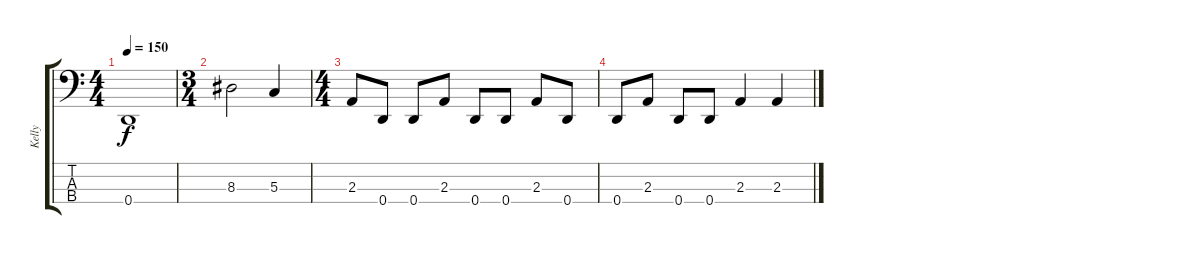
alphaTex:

\track ("Kelly" "Kelly") {instrument electricbasspick}
\staff {score tabs}
\tuning (F2 C2 G1 D1) {hide}
\ts (4 4)
\tempo 150
\clef f4
\ks c
0.4.1{dy f} |
\ts (3 4)
8.3.2 5.3.4 |
\ts (4 4)
2.3.8 0.4.8 0.4.8 2.3.8 0.4.8 0.4.8 2.3.8 0.4.8 |
0.4.8 2.3.8 0.4.8 0.4.8 2.3.4 2.3.4
